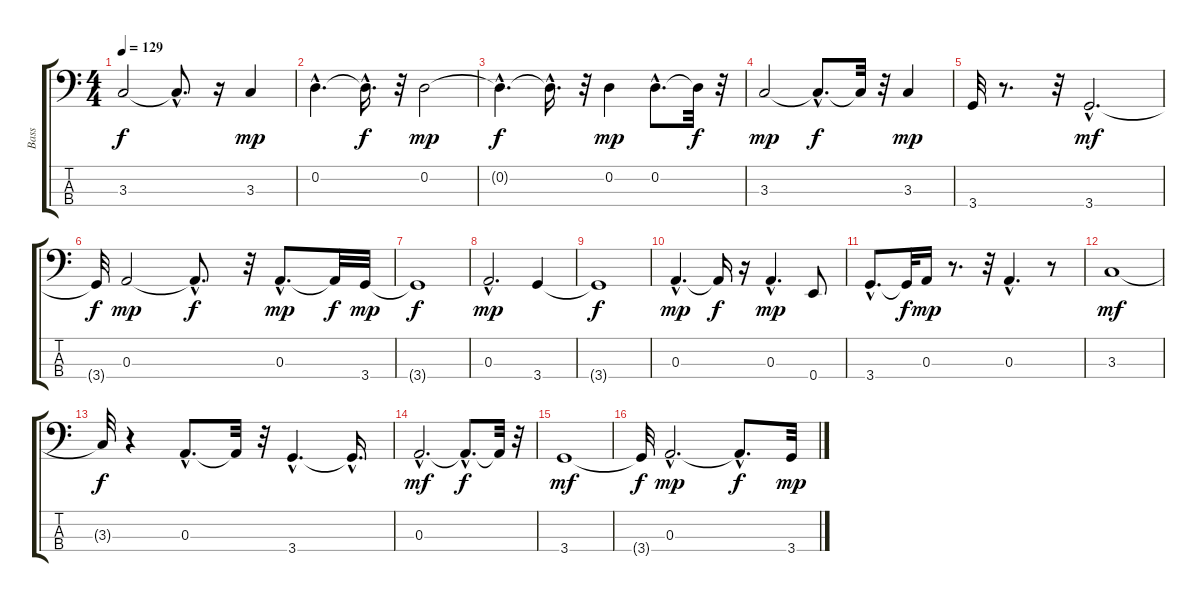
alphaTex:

\track ("Bass" "Bass") {instrument fretlessbass}
\staff {score tabs}
\tuning (G2 D2 A1 E1) {hide}
\ts (4 4)
\tempo 129
\clef f4
\ks c
3.3{t}.2{dy f} 3.3{hac t}.8{d} r.16 3.3.4{dy mp} |
0.2{hac}.4{d} 0.2{hac t}.16{d dy f} r.32 0.2.2{dy mp} |
0.2{hac t}.4{d dy f} 0.2{hac t}.16{d} r.32 0.2.4{dy mp} 0.2{hac}.8{d} 0.2{t}.32{dy f} r.32 |
3.3.2{dy mp} 3.3{hac t}.8{d dy f} 3.3{t}.32 r.32 3.3.4{dy mp} |
3.4.32 r.8{d} r.32 3.4{hac}.2{d dy mf} |
3.4{t}.32{dy f} 0.3.2{dy mp} 0.3{hac t}.8{d dy f} r.32 0.3{hac}.8{d dy mp} 0.3{t}.32{dy f} 3.4.32{dy mp} |
3.4{t}.1{dy f} |
0.3{hac}.2{d dy mp} 3.4.4 |
3.4{t}.1{dy f} |
0.3{hac}.4{d dy mp} 0.3{t}.16{dy f} r.16 0.3{hac}.4{d dy mp} 0.4.8 |
3.4{hac}.8{d} 3.4{t}.32{dy f} 0.3.16{dy mp} r.8{d} r.32 0.3{hac}.4{d} r.8 |
3.3.1{dy mf} |
3.3{t}.32{dy f} r.4 0.3{hac}.8{d} 0.3{t}.32 r.32 3.4{hac}.4{d} 3.4{hac t}.16{d} |
0.3{hac}.2{d dy mf} 0.3{hac t}.8{d dy f} 0.3{t}.32 r.32 |
3.4.1{dy mf} |
3.4{t}.32{dy f} 0.3{hac}.2{d dy mp} 0.3{hac t}.8{d dy f} 3.4.32{dy mp}
